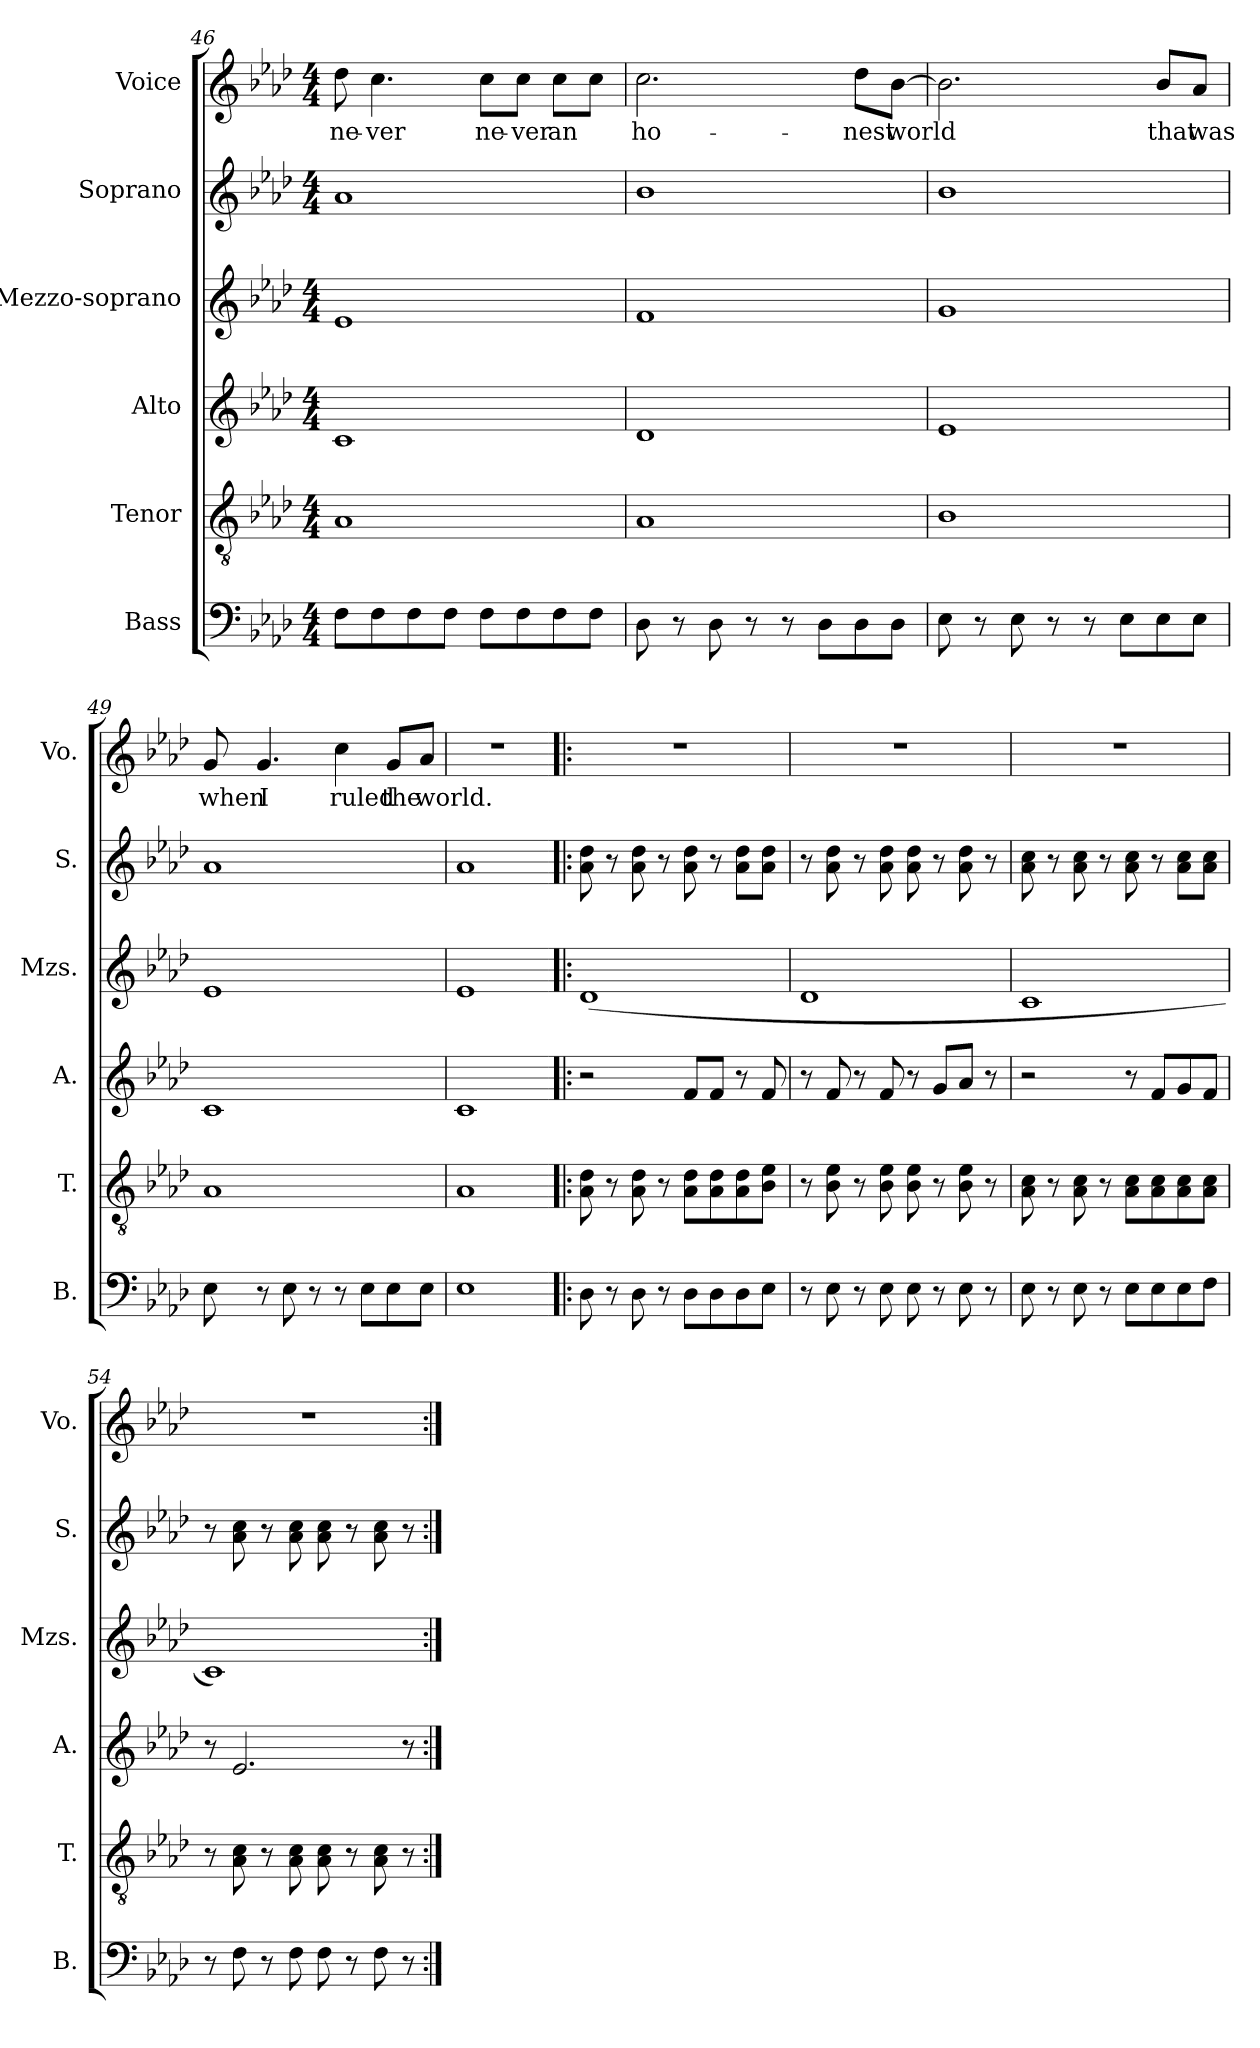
**kern	**kern	**kern	**kern	**kern	**kern	**text
*part6	*part5	*part4	*part3	*part2	*part1	*part1
*staff6	*staff5	*staff4	*staff3	*staff2	*staff1	*staff1
*I"Bass	*I"Tenor	*I"Alto	*I"Mezzo-soprano	*I"Soprano	*I"Voice	*
*I'B.	*I'T.	*I'A.	*I'Mzs.	*I'S.	*I'Vo.	*
!!LO:PB:g=z
*clefF4	*clefGv2	*clefG2	*clefG2	*clefG2	*clefG2	*
*k[b-e-a-d-]	*k[b-e-a-d-]	*k[b-e-a-d-]	*k[b-e-a-d-]	*k[b-e-a-d-]	*k[b-e-a-d-]	*
*M4/4	*M4/4	*M4/4	*M4/4	*M4/4	*M4/4	*
=46	=46	=46	=46	=46	=46	=46
!	!	!	!	!	!	!LO:LY:b
8F\L	1A-	1c	1e-	1a-	8dd-\	ne-
!	!	!	!	!	!	!LO:LY:b
8F\	.	.	.	.	4.cc\	-ver
8F\	.	.	.	.	.	.
8F\J	.	.	.	.	.	.
!	!	!	!	!	!	!LO:LY:b
8F\L	.	.	.	.	8cc\L	ne-
!	!	!	!	!	!	!LO:LY:b
8F\	.	.	.	.	8cc\J	-ver
!	!	!	!	!	!	!LO:LY:b
8F\	.	.	.	.	8cc\L	an
8F\J	.	.	.	.	8cc\J	.
=47	=47	=47	=47	=47	=47	=47
!	!	!	!	!	!	!LO:LY:b
8D-\	1A-	1d-	1f	1b-	2.cc\	ho-
8r	.	.	.	.	.	.
8D-\	.	.	.	.	.	.
8r	.	.	.	.	.	.
8r	.	.	.	.	.	.
8D-\L	.	.	.	.	.	.
!	!	!	!	!	!	!LO:LY:b
8D-\	.	.	.	.	8dd-\L	-nest
!	!	!	!	!	!	!LO:LY:b
8D-\J	.	.	.	.	[8b-\J	world
=48	=48	=48	=48	=48	=48	=48
8E-\	1B-	1e-	1g	1b-	2.b-\]	.
8r	.	.	.	.	.	.
8E-\	.	.	.	.	.	.
8r	.	.	.	.	.	.
8r	.	.	.	.	.	.
8E-\L	.	.	.	.	.	.
!	!	!	!	!	!	!LO:LY:b
8E-\	.	.	.	.	8b-/L	that
!	!	!	!	!	!	!LO:LY:b
8E-\J	.	.	.	.	8a-/J	was
!!LO:LB:g=z
=49	=49	=49	=49	=49	=49	=49
!	!	!	!	!	!	!LO:LY:b
8E-\	1A-	1c	1e-	1a-	8g/	when
!	!	!	!	!	!	!LO:LY:b
8r	.	.	.	.	4.g/	I
8E-\	.	.	.	.	.	.
8r	.	.	.	.	.	.
!	!	!	!	!	!	!LO:LY:b
8r	.	.	.	.	4cc\	ruled
8E-\L	.	.	.	.	.	.
!	!	!	!	!	!	!LO:LY:b
8E-\	.	.	.	.	8g/L	the
!	!	!	!	!	!	!LO:LY:b
8E-\J	.	.	.	.	8a-/J	world.
=50	=50	=50	=50	=50	=50	=50
1E-	1A-	1c	1e-	1a-	1r	.
=51!|:	=51!|:	=51!|:	=51!|:	=51!|:	=51!|:	=51!|:
8D-\	8A-\ 8d-\	2r	(>1d-	8a-\ 8dd-\	1r	.
8r	8r	.	.	8r	.	.
8D-\	8A-\ 8d-\	.	.	8a-\ 8dd-\	.	.
8r	8r	.	.	8r	.	.
8D-\L	8A-\ 8d-\L	8f/L	.	8a-\ 8dd-\	.	.
8D-\	8A-\ 8d-\	8f/J	.	8r	.	.
8D-\	8A-\ 8d-\	8r	.	8a-\ 8dd-\L	.	.
8E-\J	8B-\ 8e-\J	8f/	.	8a-\ 8dd-\J	.	.
=52	=52	=52	=52	=52	=52	=52
8r	8r	8r	1d-	8r	1r	.
8E-\	8B-\ 8e-\	8f/	.	8a-\ 8dd-\	.	.
8r	8r	8r	.	8r	.	.
8E-\	8B-\ 8e-\	8f/	.	8a-\ 8dd-\	.	.
8E-\	8B-\ 8e-\	8r	.	8a-\ 8dd-\	.	.
8r	8r	8g/L	.	8r	.	.
8E-\	8B-\ 8e-\	8a-/J	.	8a-\ 8dd-\	.	.
8r	8r	8r	.	8r	.	.
=53	=53	=53	=53	=53	=53	=53
8E-\	8A-\ 8c\	2r	1c	8a-\ 8cc\	1r	.
8r	8r	.	.	8r	.	.
8E-\	8A-\ 8c\	.	.	8a-\ 8cc\	.	.
8r	8r	.	.	8r	.	.
8E-\L	8A-\ 8c\L	8r	.	8a-\ 8cc\	.	.
8E-\	8A-\ 8c\	8f/L	.	8r	.	.
8E-\	8A-\ 8c\	8g/	.	8a-\ 8cc\L	.	.
8F\J	8A-\ 8c\J	8f/J	.	8a-\ 8cc\J	.	.
!!LO:PB:g=z
=54	=54	=54	=54	=54	=54	=54
8r	8r	8r	1c)	8r	1r	.
8F\	8A-\ 8c\	2.e-/	.	8a-\ 8cc\	.	.
8r	8r	.	.	8r	.	.
8F\	8A-\ 8c\	.	.	8a-\ 8cc\	.	.
8F\	8A-\ 8c\	.	.	8a-\ 8cc\	.	.
8r	8r	.	.	8r	.	.
8F\	8A-\ 8c\	.	.	8a-\ 8cc\	.	.
8r	8r	8r	.	8r	.	.
=:|!	=:|!	=:|!	=:|!	=:|!	=:|!	=:|!
*-	*-	*-	*-	*-	*-	*-
